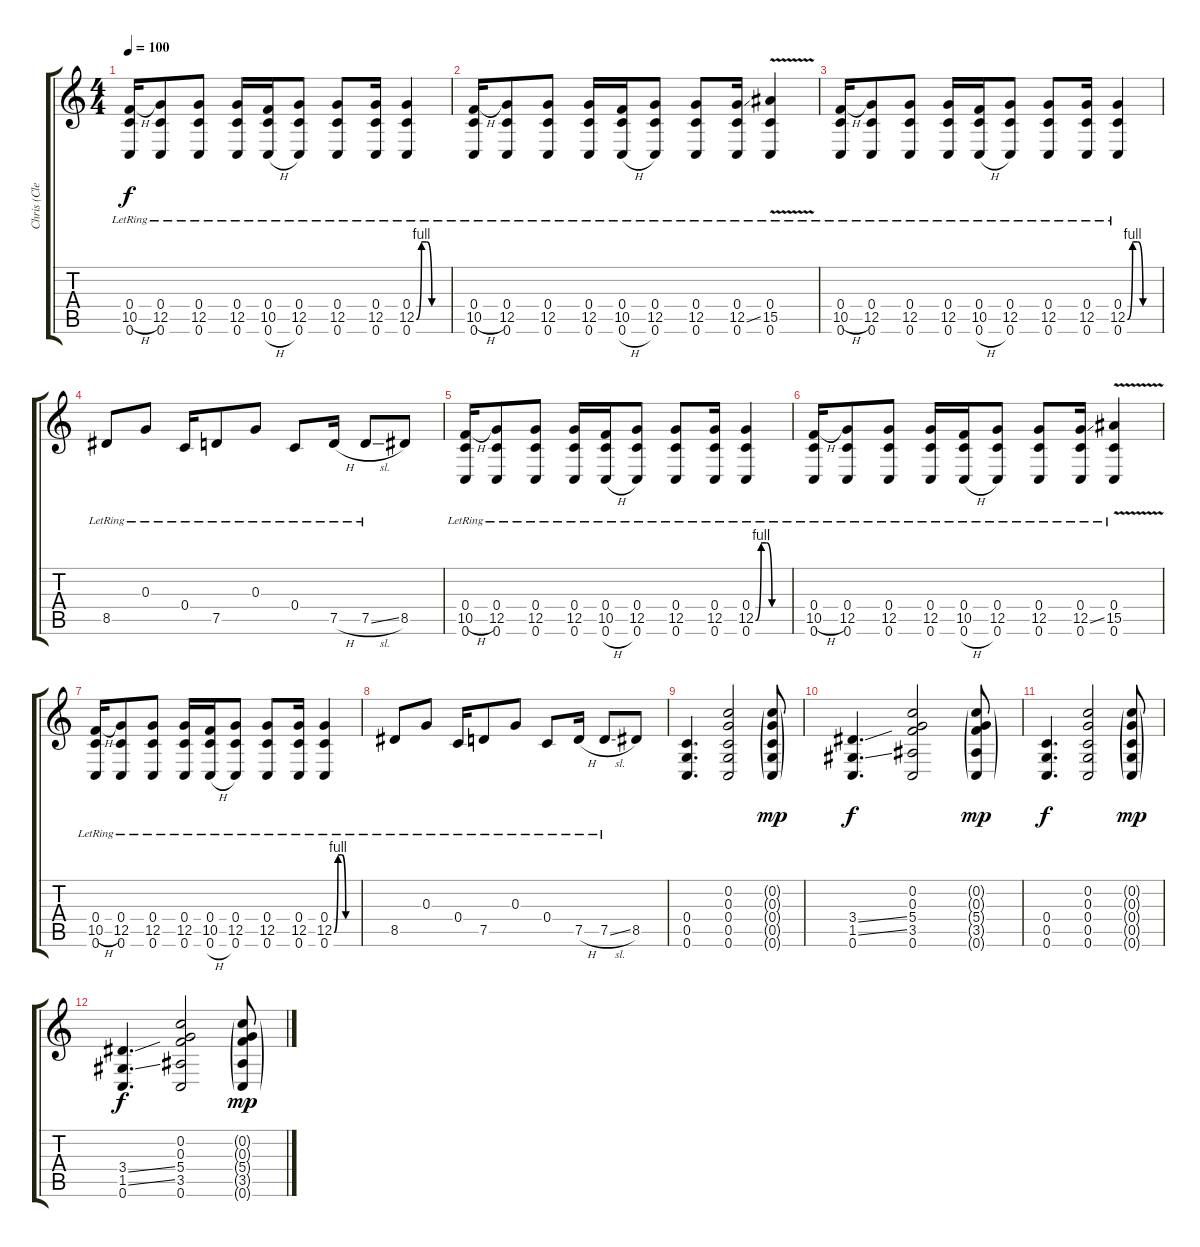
\track ("Chris (Clean)" "Chris (Cle") {instrument electricguitarjazz}
\staff {score tabs}
\tuning (E4 C4 G3 C3 G2 C2) {hide}
\ts (4 4)
\tempo 100
\clef g2
\ks c
(0.4{lr} 10.5{h lr} 0.6{lr}).16{dy f} (0.4{lr} 12.5{lr} 0.6{lr}).8 (0.4{lr} 12.5{lr} 0.6{lr}).8 (0.4{lr} 12.5{lr} 0.6{lr}).16 (0.4{lr} 10.5{lr} 0.6{h lr}).16 (0.4{lr} 12.5{lr} 0.6{lr}).8 (0.4{lr} 12.5{lr} 0.6{lr}).8 (0.4{lr} 12.5{lr} 0.6{lr}).16 (0.4{lr} 12.5{be (custom 0 0 10 4 20 4 30 0 60 0) lr} 0.6{lr}).4 |
(0.4{lr} 10.5{h lr} 0.6{lr}).16 (0.4{lr} 12.5{lr} 0.6{lr}).8 (0.4{lr} 12.5{lr} 0.6{lr}).8 (0.4{lr} 12.5{lr} 0.6{lr}).16 (0.4{lr} 10.5{lr} 0.6{h lr}).16 (0.4{lr} 12.5{lr} 0.6{lr}).8 (0.4{lr} 12.5{lr} 0.6{lr}).8 (0.4{lr} 12.5{ss lr} 0.6{lr}).16 (0.4{lr} 15.5{v lr} 0.6{lr}).4 |
(0.4{lr} 10.5{h lr} 0.6{lr}).16 (0.4{lr} 12.5{lr} 0.6{lr}).8 (0.4{lr} 12.5{lr} 0.6{lr}).8 (0.4{lr} 12.5{lr} 0.6{lr}).16 (0.4{lr} 10.5{lr} 0.6{h lr}).16 (0.4{lr} 12.5{lr} 0.6{lr}).8 (0.4{lr} 12.5{lr} 0.6{lr}).8 (0.4{lr} 12.5{lr} 0.6{lr}).16 (0.4{lr} 12.5{be (custom 0 0 10 4 20 4 30 0 60 0) lr} 0.6{lr}).4 |
8.5{lr}.8 0.3{lr}.8 0.4{lr}.16 7.5{lr}.8 0.3{lr}.8 0.4{lr}.8 7.5{h lr}.16 7.5{sl lr}.8 8.5.8 |
(0.4{lr} 10.5{h lr} 0.6{lr}).16 (0.4{lr} 12.5{lr} 0.6{lr}).8 (0.4{lr} 12.5{lr} 0.6{lr}).8 (0.4{lr} 12.5{lr} 0.6{lr}).16 (0.4{lr} 10.5{lr} 0.6{h lr}).16 (0.4{lr} 12.5{lr} 0.6{lr}).8 (0.4{lr} 12.5{lr} 0.6{lr}).8 (0.4{lr} 12.5{lr} 0.6{lr}).16 (0.4{lr} 12.5{be (custom 0 0 10 4 20 4 30 0 60 0) lr} 0.6{lr}).4 |
(0.4{lr} 10.5{h lr} 0.6{lr}).16 (0.4{lr} 12.5{lr} 0.6{lr}).8 (0.4{lr} 12.5{lr} 0.6{lr}).8 (0.4{lr} 12.5{lr} 0.6{lr}).16 (0.4{lr} 10.5{lr} 0.6{h lr}).16 (0.4{lr} 12.5{lr} 0.6{lr}).8 (0.4{lr} 12.5{lr} 0.6{lr}).8 (0.4{lr} 12.5{ss lr} 0.6{lr}).16 (0.4{lr} 15.5{v lr} 0.6{lr}).4 |
(0.4{lr} 10.5{h lr} 0.6{lr}).16 (0.4{lr} 12.5{lr} 0.6{lr}).8 (0.4{lr} 12.5{lr} 0.6{lr}).8 (0.4{lr} 12.5{lr} 0.6{lr}).16 (0.4{lr} 10.5{lr} 0.6{h lr}).16 (0.4{lr} 12.5{lr} 0.6{lr}).8 (0.4{lr} 12.5{lr} 0.6{lr}).8 (0.4{lr} 12.5{lr} 0.6{lr}).16 (0.4{lr} 12.5{be (custom 0 0 10 4 20 4 30 0 60 0) lr} 0.6{lr}).4 |
8.5{lr}.8 0.3{lr}.8 0.4{lr}.16 7.5{lr}.8 0.3{lr}.8 0.4{lr}.8 7.5{h lr}.16 7.5{sl lr}.8 8.5.8 |
(0.4 0.5 0.6).4{d} (0.2 0.3 0.4 0.5 0.6).2 (0.2{g} 0.3{g} 0.4{g} 0.5{g} 0.6{g}).8{dy mp} |
(3.4{ss} 1.5{ss} 0.6).4{d dy f} (0.2 0.3 5.4 3.5 0.6).2 (0.2{g} 0.3{g} 5.4{g} 3.5{g} 0.6{g}).8{dy mp} |
(0.4 0.5 0.6).4{d dy f} (0.2 0.3 0.4 0.5 0.6).2 (0.2{g} 0.3{g} 0.4{g} 0.5{g} 0.6{g}).8{dy mp} |
(3.4{ss} 1.5{ss} 0.6).4{d dy f} (0.2 0.3 5.4 3.5 0.6).2 (0.2{g} 0.3{g} 5.4{g} 3.5{g} 0.6{g}).8{dy mp}
